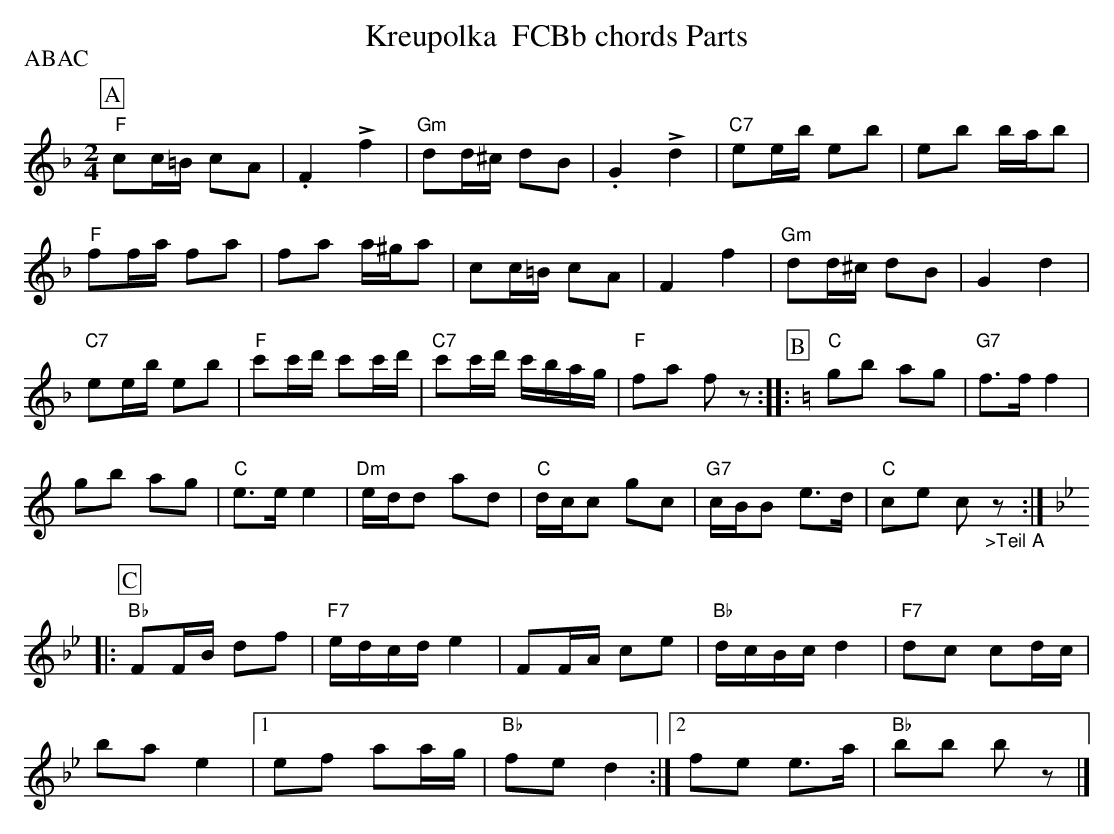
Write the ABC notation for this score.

X:1
T: Kreupolka  FCBb chords Parts
P:ABAC
M:2/4
L:1/16
K:F %%MIDI gchordon
[P:A] "F"c2c=B c2A2 | .F4!>!f4 | "Gm"d2d^c d2B2 | .G4!>!d4 | "C7"e2eb e2b2 | e2b2 bab2 |
"F"f2fa f2a2 | f2a2 a^ga2 | c2c=B c2A2 | F4f4 | "Gm"d2d^c d2B2 | G4d4 |
"C7"e2eb e2b2 | "F"c'2c'd' c'2c'd' | "C7"c'2c'd'  c'bag | "F"f2a2  f2z2 :: [P:B] [K:C] "C"g2b2 a2g2 | "G7"f3ff4 |
g2b2 a2g2 | "C"e3ee4 | "Dm"edd2 a2d2 | "C"dcc2 g2c2 | "G7"cBB2 e3d | "C"c2e2 c2"_>Teil A"z2 :: [P:C] [K:Bb]
"Bb"F2FB d2f2 | "F7"edcde4 | F2FA c2e2 | "Bb"dcBcd4 | "F7"d2c2 c2dc |
b2a2e4 |1 e2f2 a2ag | "Bb"f2e2d4 :|2 f2e2 e3a | "Bb"b2b2 b2z2 |]
